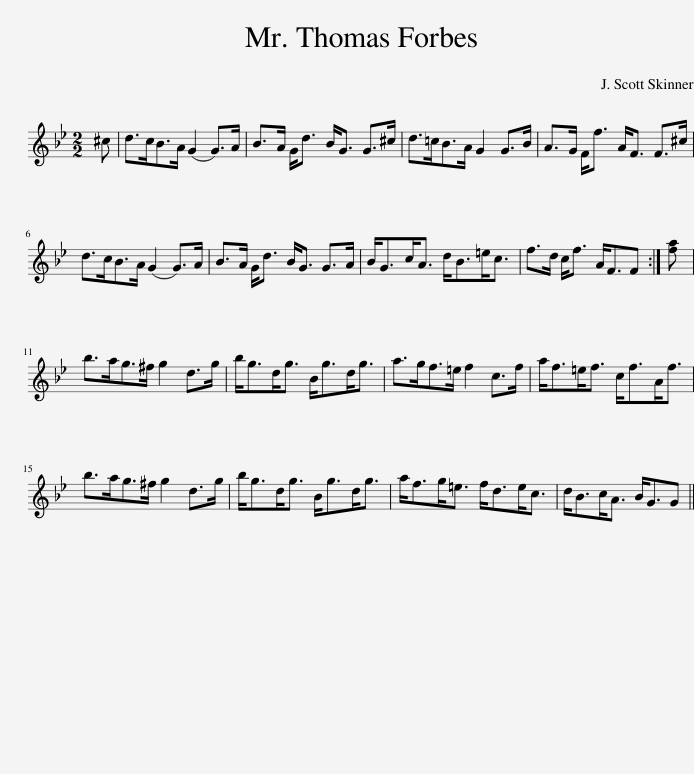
X:1
L:1/8
M:2/2
I:linebreak $
K:Gmin
V:1 treble
V:1
 ^c | d>cB>A (G2 G>)A | B>A G<d B<G G>^c | d>=cB>A G2 G>B | A>G F<f A<F F>^c |$ %5
 d>cB>A (G2 G>)A | B>A G<d B<G G>A | B<Gc<A d<B=e<c | f>d c<f A<FF :| [fa] |$ %10
 b>ag>^f g2 d>g | b<gd<g B<gd<g | a>gf>=e f2 c>f | a<f=e<f c<fA<f |$ b>ag>^f g2 d>g | %15
 b<gd<g B<gd<g | a<fg<=e f<de<c | d<Bc<A B<GG || %18
